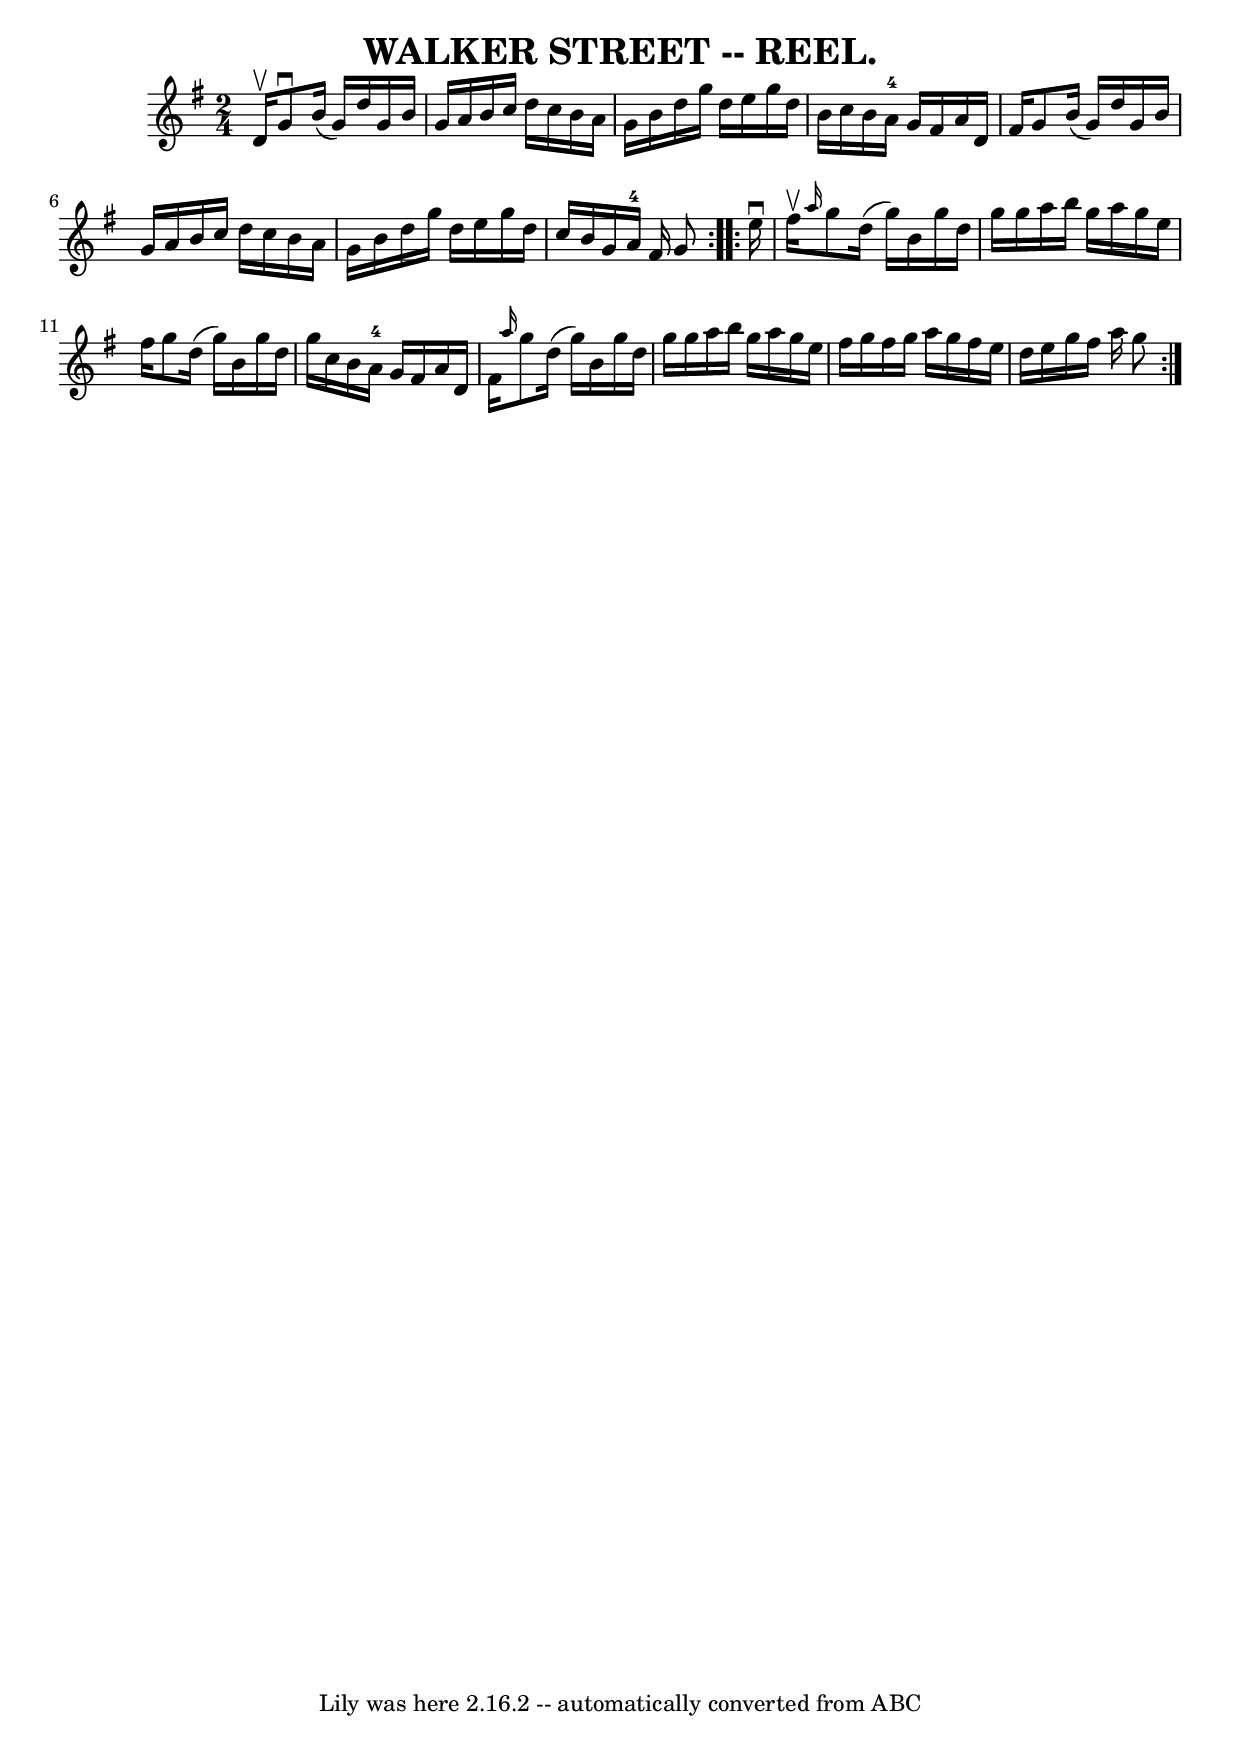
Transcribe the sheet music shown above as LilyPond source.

\version "2.16.2"
\include "Mammoth.ily"
\header {
  %% book = "Coles"
 crossRefNumber = "3"
 footnotes = ""
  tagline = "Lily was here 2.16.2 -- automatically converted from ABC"
  title = "WALKER STREET -- REEL."

}
voicedefault =  {



  \repeat volta 2 {

    \time 2/4 
    \key g \major d'16^\upbow  |
 g'8^\downbow b'16 (g'16 ) d''16 g'16 b'16 g'16  |
 a'16 b'16 c''16 d''16 c''16 b'16 a'16 g'16   |
 b'16 d''16 g''16 d''16 e''16 g''16 d''16 b'16   |
 c''16 b'16 a'16-4 g'16 fs'16 a'16 d'16 fs'16   |
 g'8 b'16 (g'16) d''16 g'16 b'16 g'16   |
 a'16 b'16 c''16 d''16 c''16 b'16 a'16 g'16   |
 b'16 d''16 g''16 d''16 e''16 g''16 d''16 c''16   |
 b'16 g'16 a'16-4 fs'16 
 g'8  
  }     
  \repeat volta 2 { e''16^\downbow fs''16^\upbow  |
    
    \grace { a''16  
	   } g''8 d''16 (g''16) b'16 g''16 d''16 g''16   |
 g''16 a''16 b''16 g''16 a''16 g''16 e''16 fs''16   |
 g''8 d''16 (g''16) b'16 g''16 d''16 g''16   |
 c''16 b'16 a'16-4 g'16 fs'16 a'16 d'16 fs'16   |
    \grace { a''16  
	   } g''8 d''16 (g''16) b'16 g''16 d''16 g''16   |
 g''16 a''16 b''16 g''16 a''16 g''16 e''16 fs''16   |
 g''16 fs''16 g''16 a''16 g''16 fs''16 e''16 d''16   |
 e''16 g''16    
 fs''16 a''16 g''8  
  }   

}

\score{
  <<

    \context Staff="default"
    {
      \voicedefault 
      
    }

  >>
  \layout {
    
  }
  \midi {
  }

}
